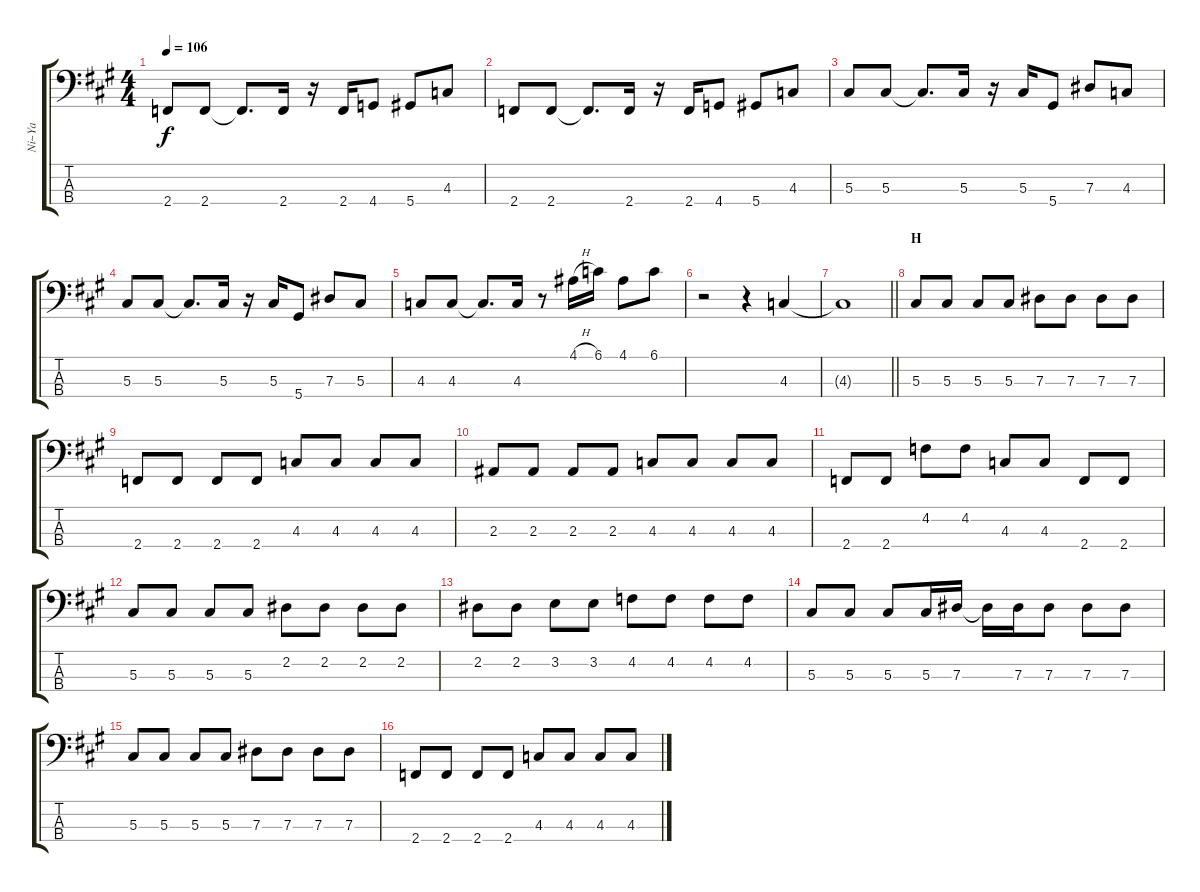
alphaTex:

\track ("Ni~Ya" "Ni~Ya") {instrument electricbasspick}
\staff {score tabs}
\tuning (Gb2 Db2 Ab1 Eb1) {hide}
\ts (4 4)
\tempo 106
\clef f4
\ks a
2.4.8{dy f} 2.4.8 2.4{t}.8{d} 2.4.16 r.16 2.4.16 4.4.8 5.4.8 4.3.8 |
2.4.8 2.4.8 2.4{t}.8{d} 2.4.16 r.16 2.4.16 4.4.8 5.4.8 4.3.8 |
5.3.8 5.3.8 5.3{t}.8{d} 5.3.16 r.16 5.3.16 5.4.8 7.3.8 4.3.8 |
5.3.8 5.3.8 5.3{t}.8{d} 5.3.16 r.16 5.3.16 5.4.8 7.3.8 5.3.8 |
4.3.8 4.3.8 4.3{t}.8{d} 4.3.16 r.8 4.1{h}.16 6.1.16 4.1.8 6.1.8 |
r.2 r.4 4.3.4 |
\barLineRight lightlight
4.3{t}.1 |
\section ("" "H")
5.3.8 5.3.8 5.3.8 5.3.8 7.3.8 7.3.8 7.3.8 7.3.8 |
2.4.8 2.4.8 2.4.8 2.4.8 4.3.8 4.3.8 4.3.8 4.3.8 |
2.3.8 2.3.8 2.3.8 2.3.8 4.3.8 4.3.8 4.3.8 4.3.8 |
2.4.8 2.4.8 4.2.8 4.2.8 4.3.8 4.3.8 2.4.8 2.4.8 |
5.3.8 5.3.8 5.3.8 5.3.8 2.2.8 2.2.8 2.2.8 2.2.8 |
2.2.8 2.2.8 3.2.8 3.2.8 4.2.8 4.2.8 4.2.8 4.2.8 |
5.3.8 5.3.8 5.3.8 5.3.16 7.3.16 7.3{t}.16 7.3.16 7.3.8 7.3.8 7.3.8 |
5.3.8 5.3.8 5.3.8 5.3.8 7.3.8 7.3.8 7.3.8 7.3.8 |
2.4.8 2.4.8 2.4.8 2.4.8 4.3.8 4.3.8 4.3.8 4.3.8
